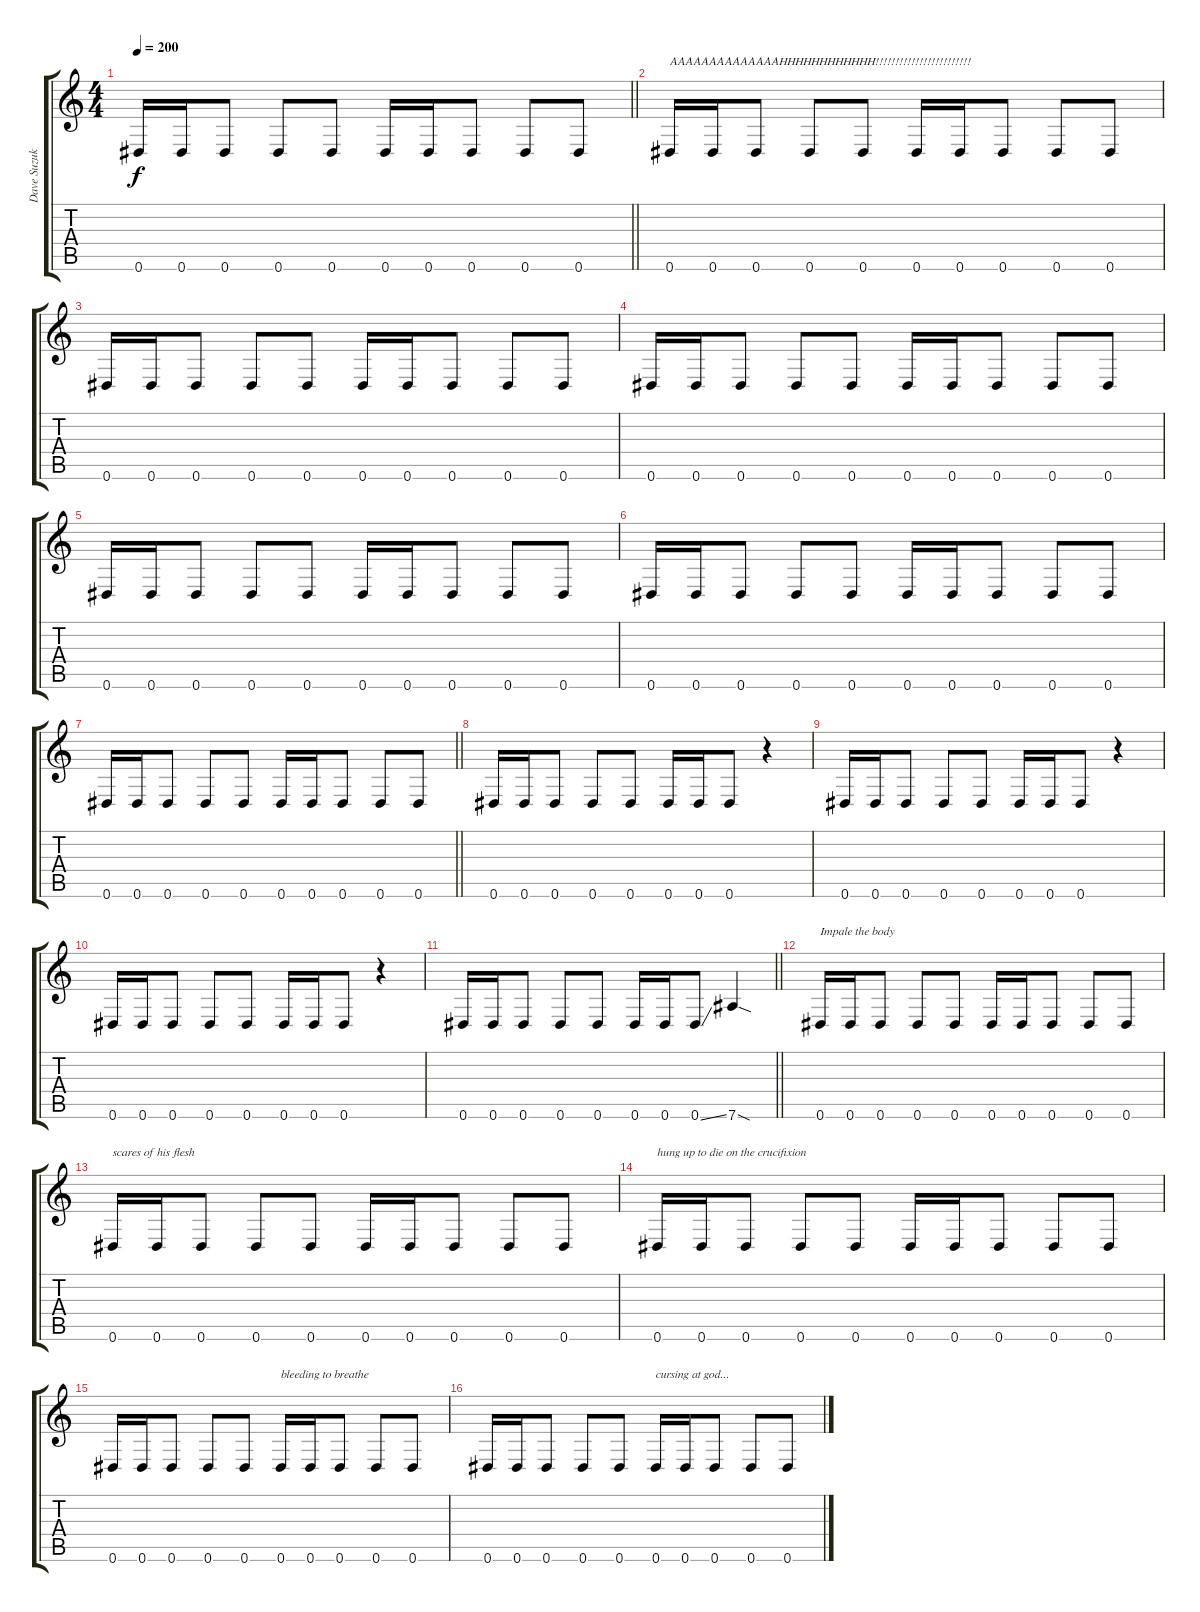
\track ("Dave Suzuki" "Dave Suzuk") {instrument distortionguitar}
\staff {score tabs}
\tuning (Eb4 Bb3 Gb3 Db3 Ab2 Eb2) {hide}
\ts (4 4)
\tempo 200
\clef g2
\barLineRight lightlight
\ks c
0.6.16{dy f} 0.6.16 0.6.8 0.6.8 0.6.8 0.6.16 0.6.16 0.6.8 0.6.8 0.6.8 |
0.6.16{txt "AAAAAAAAAAAAAAHHHHHHHHHHHH!!!!!!!!!!!!!!!!!!!!!!!!"} 0.6.16 0.6.8 0.6.8 0.6.8 0.6.16 0.6.16 0.6.8 0.6.8 0.6.8 |
0.6.16 0.6.16 0.6.8 0.6.8 0.6.8 0.6.16 0.6.16 0.6.8 0.6.8 0.6.8 |
0.6.16 0.6.16 0.6.8 0.6.8 0.6.8 0.6.16 0.6.16 0.6.8 0.6.8 0.6.8 |
0.6.16 0.6.16 0.6.8 0.6.8 0.6.8 0.6.16 0.6.16 0.6.8 0.6.8 0.6.8 |
0.6.16 0.6.16 0.6.8 0.6.8 0.6.8 0.6.16 0.6.16 0.6.8 0.6.8 0.6.8 |
\barLineRight lightlight
0.6.16 0.6.16 0.6.8 0.6.8 0.6.8 0.6.16 0.6.16 0.6.8 0.6.8 0.6.8 |
0.6.16 0.6.16 0.6.8 0.6.8 0.6.8 0.6.16 0.6.16 0.6.8 r.4 |
0.6.16 0.6.16 0.6.8 0.6.8 0.6.8 0.6.16 0.6.16 0.6.8 r.4 |
0.6.16 0.6.16 0.6.8 0.6.8 0.6.8 0.6.16 0.6.16 0.6.8 r.4 |
\barLineRight lightlight
0.6.16 0.6.16 0.6.8 0.6.8 0.6.8 0.6.16 0.6.16 0.6{ss}.8 7.6{sod}.4 |
0.6.16{txt "Impale the body"} 0.6.16 0.6.8 0.6.8 0.6.8 0.6.16 0.6.16 0.6.8 0.6.8 0.6.8 |
0.6.16{txt "scares of his flesh"} 0.6.16 0.6.8 0.6.8 0.6.8 0.6.16 0.6.16 0.6.8 0.6.8 0.6.8 |
0.6.16{txt "hung up to die on the crucifixion"} 0.6.16 0.6.8 0.6.8 0.6.8 0.6.16 0.6.16 0.6.8 0.6.8 0.6.8 |
0.6.16 0.6.16 0.6.8 0.6.8 0.6.8 0.6.16{txt "bleeding to breathe"} 0.6.16 0.6.8 0.6.8 0.6.8 |
0.6.16 0.6.16 0.6.8 0.6.8 0.6.8 0.6.16{txt "cursing at god..."} 0.6.16 0.6.8 0.6.8 0.6.8
